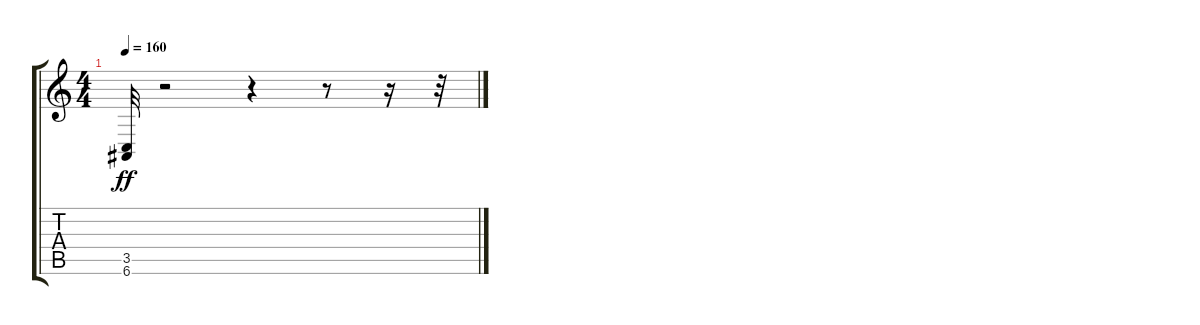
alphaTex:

\track "" {instrument drawbarorgan}
\staff {score tabs}
\tuning (E4 B3 G3 D3 A2 E2) {hide}
\ts (4 4)
\tempo 160
\clef g2
\ks c
(3.5 6.6).32{dy ff} r.2 r.4 r.8 r.16 r.32
